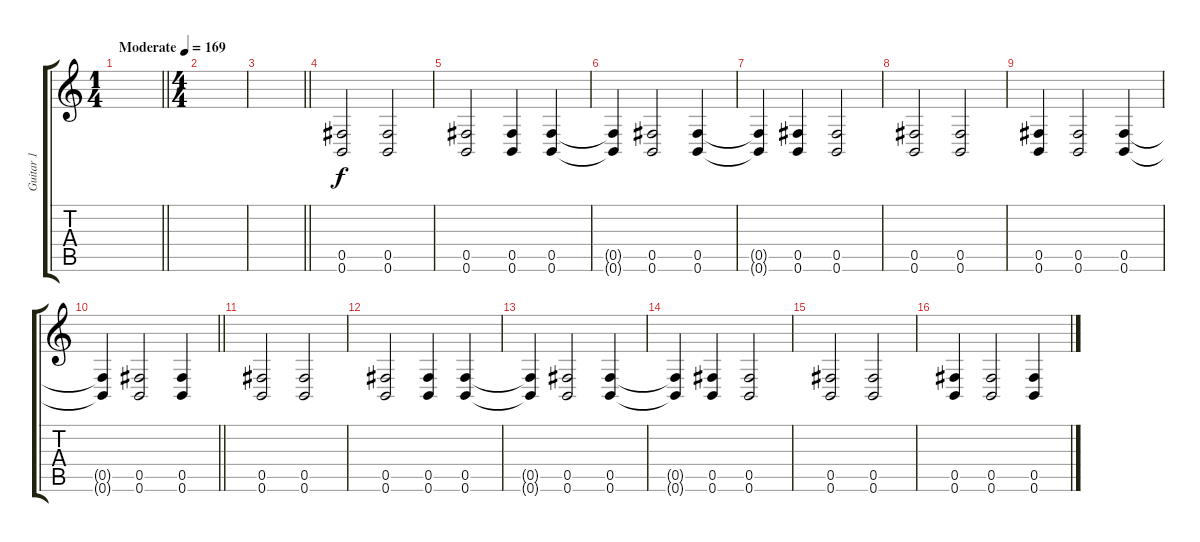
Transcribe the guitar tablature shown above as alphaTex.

\track ("Guitar 1" "Guitar 1") {instrument distortionguitar}
\staff {score tabs}
\tuning (Db4 Ab3 E3 B2 Gb2 B1) {hide}
\ts (1 4)
\tempo (169 "Moderate")
\clef g2
\barLineRight lightlight
\ks c
|
\ts (4 4)
|
\barLineRight lightlight
|
(0.5 0.6).2 (0.5 0.6).2 |
(0.5 0.6).2 (0.5 0.6).4 (0.5 0.6).4 |
(0.5{t} 0.6{t}).4 (0.5 0.6).2 (0.5 0.6).4 |
(0.5{t} 0.6{t}).4 (0.5 0.6).4 (0.5 0.6).2 |
(0.5 0.6).2 (0.5 0.6).2 |
(0.5 0.6).4 (0.5 0.6).2 (0.5 0.6).4 |
\barLineRight lightlight
(0.5{t} 0.6{t}).4 (0.5 0.6).2 (0.5 0.6).4 |
(0.5 0.6).2 (0.5 0.6).2 |
(0.5 0.6).2 (0.5 0.6).4 (0.5 0.6).4 |
(0.5{t} 0.6{t}).4 (0.5 0.6).2 (0.5 0.6).4 |
(0.5{t} 0.6{t}).4 (0.5 0.6).4 (0.5 0.6).2 |
(0.5 0.6).2 (0.5 0.6).2 |
(0.5 0.6).4 (0.5 0.6).2 (0.5 0.6).4
